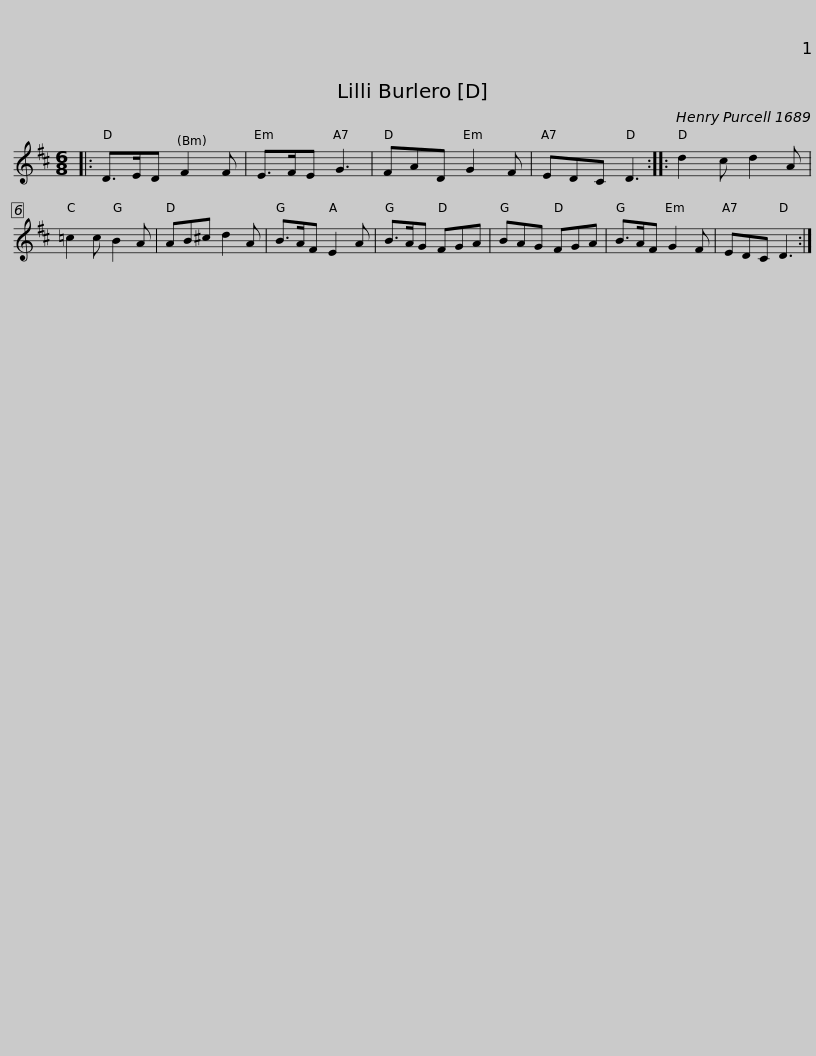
X:1
L:1/8
M:6/8
I:linebreak $
K:D
V:1 treble
V:1
|: D>ED F2 F | E>FE G3 | FAD G2 F | EDC D3 :: d2 c d2 A | %5
 =c2 c B2 A | AB^c d2 A |$ B>AF E2 A | B>AG FGA | BAG FGA | %10
 B>AF G2 F | EDC D3 :| %12
